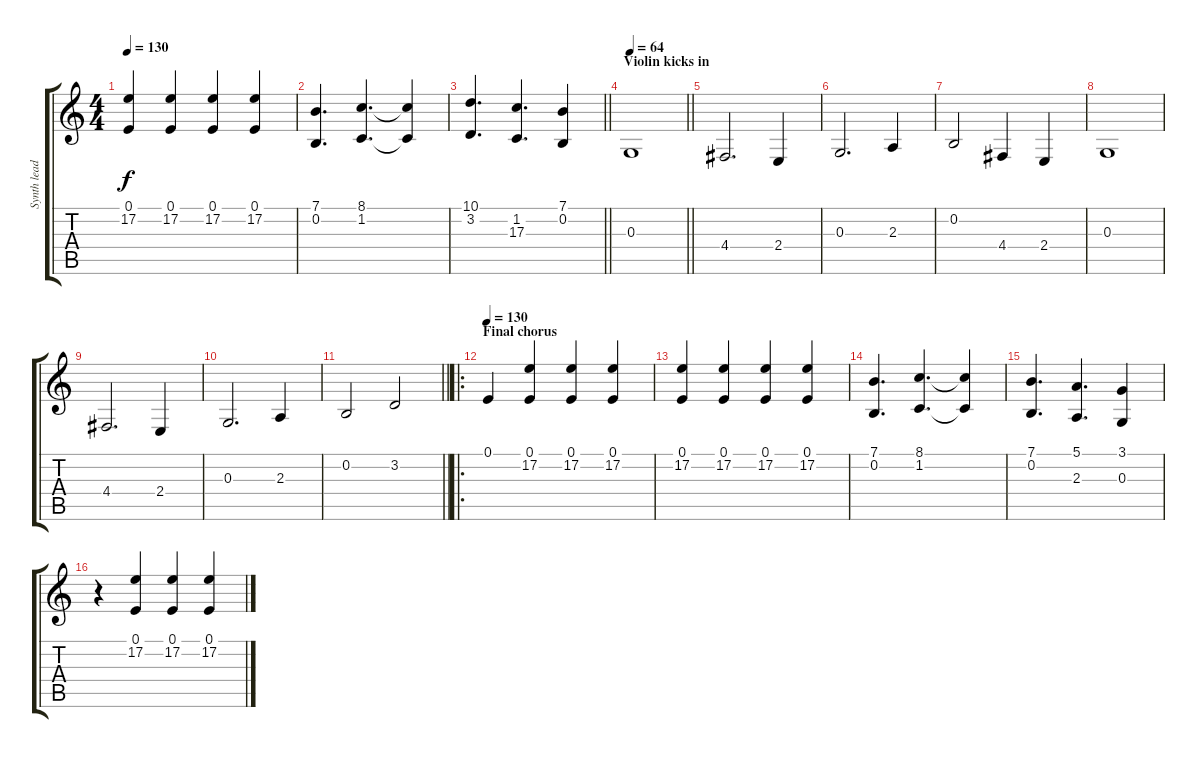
\track ("Synth lead" "Synth lead") {instrument pad8sweep}
\staff {score tabs}
\tuning (E4 B3 G3 D3 A2 E2) {hide}
\ts (4 4)
\tempo 130
\clef g2
\ks c
(0.1 17.2).4{dy f} (0.1 17.2).4 (0.1 17.2).4 (0.1 17.2).4 |
(7.1 0.2).4{d} (8.1 1.2).4{d} (8.1{t} 1.2{t}).4 |
\barLineRight lightlight
(10.1 3.2).4{d} (1.2 17.3).4{d} (7.1 0.2).4 |
\section ("" "Violin kicks in")
\tempo 64
\barLineRight lightlight
0.3.1 |
4.4.2{d} 2.4.4 |
0.3.2{d} 2.3.4 |
0.2.2 4.4.4 2.4.4 |
0.3.1 |
4.4.2{d} 2.4.4 |
0.3.2{d} 2.3.4 |
\barLineRight lightlight
0.2.2 3.2.2 |
\ro
\section ("" "Final chorus")
\tempo 130
0.1.4{instrument stringensemble1} (0.1 17.2).4 (0.1 17.2).4 (0.1 17.2).4 |
(0.1 17.2).4 (0.1 17.2).4 (0.1 17.2).4 (0.1 17.2).4 |
(7.1 0.2).4{d} (8.1 1.2).4{d} (8.1{t} 1.2{t}).4 |
(7.1 0.2).4{d} (5.1 2.3).4{d} (3.1 0.3).4 |
r.4 (0.1 17.2).4 (0.1 17.2).4 (0.1 17.2).4
